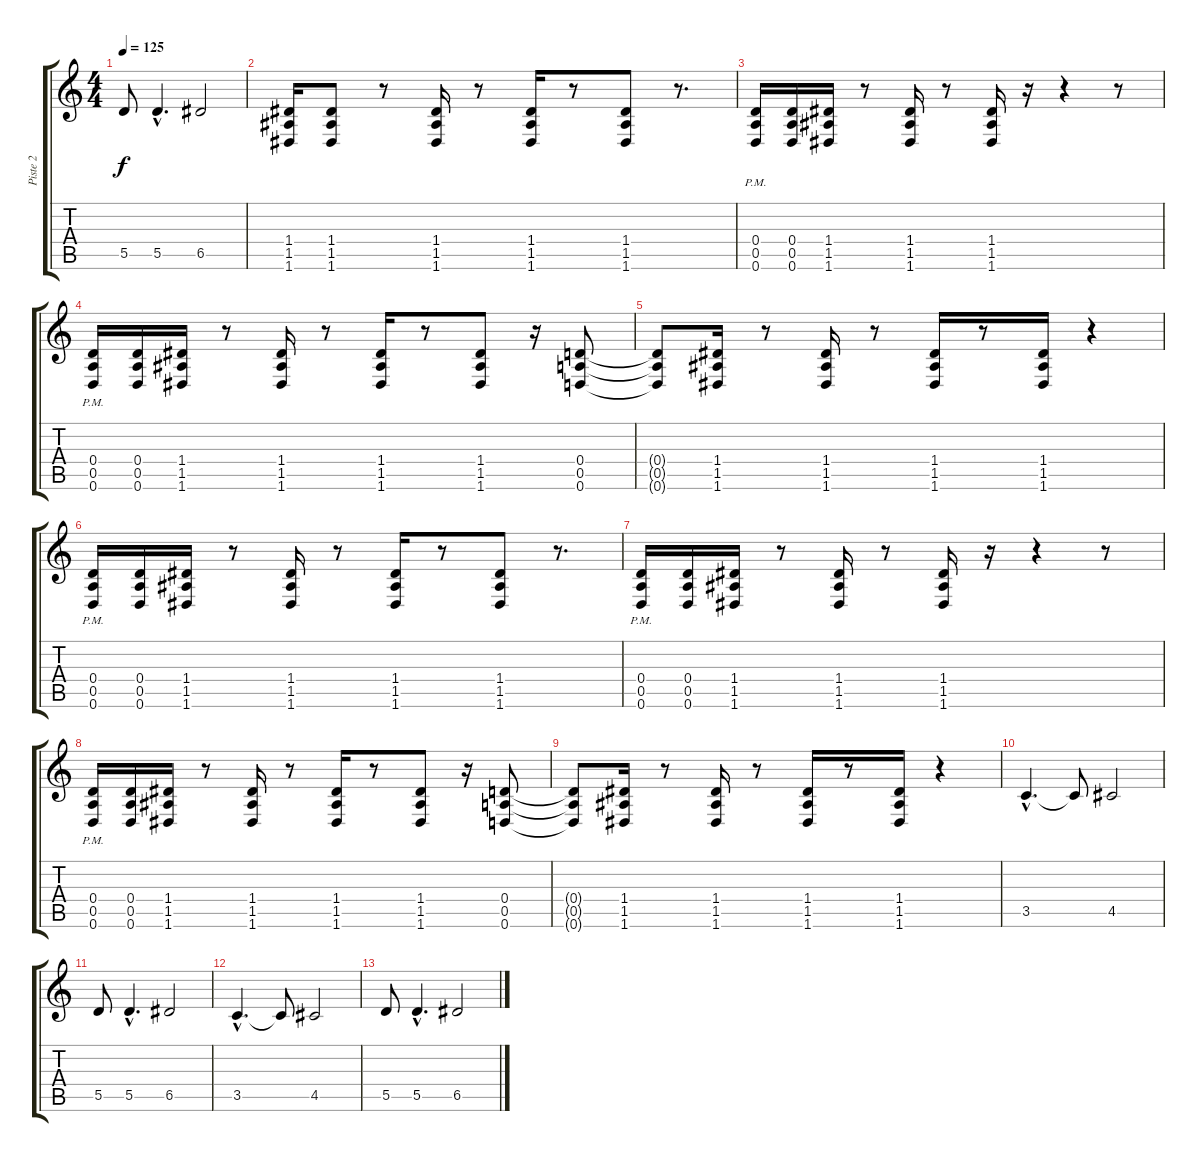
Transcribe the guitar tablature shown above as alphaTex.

\track ("Piste 2" "Piste 2") {instrument distortionguitar}
\staff {score tabs}
\tuning (E4 B3 G3 D3 A2 D2) {hide}
\ts (4 4)
\tempo 125
\clef g2
\ks c
5.5.8{dy f} 5.5{hac}.4{d} 6.5.2 |
(1.4 1.5 1.6).16{instrument distortionguitar} (1.4 1.5 1.6).8 r.8 (1.4 1.5 1.6).16 r.8 (1.4 1.5 1.6).16 r.8 (1.4 1.5 1.6).8 r.8{d} |
(0.4{pm} 0.5{pm} 0.6{pm}).16 (0.4 0.5 0.6).16 (1.4 1.5 1.6).16 r.8 (1.4 1.5 1.6).16 r.8 (1.4 1.5 1.6).16 r.16 r.4 r.8 |
(0.4{pm} 0.5{pm} 0.6{pm}).16 (0.4 0.5 0.6).16 (1.4 1.5 1.6).16 r.8 (1.4 1.5 1.6).16 r.8 (1.4 1.5 1.6).16 r.8 (1.4 1.5 1.6).8 r.16 (0.4 0.5 0.6).8 |
(0.4{t} 0.5{t} 0.6{t}).8 (1.4 1.5 1.6).16 r.8 (1.4 1.5 1.6).16 r.8 (1.4 1.5 1.6).16 r.8 (1.4 1.5 1.6).16 r.4 |
(0.4{pm} 0.5{pm} 0.6{pm}).16 (0.4 0.5 0.6).16 (1.4 1.5 1.6).16 r.8 (1.4 1.5 1.6).16 r.8 (1.4 1.5 1.6).16 r.8 (1.4 1.5 1.6).8 r.8{d} |
(0.4{pm} 0.5{pm} 0.6{pm}).16 (0.4 0.5 0.6).16 (1.4 1.5 1.6).16 r.8 (1.4 1.5 1.6).16 r.8 (1.4 1.5 1.6).16 r.16 r.4 r.8 |
(0.4{pm} 0.5{pm} 0.6{pm}).16 (0.4 0.5 0.6).16 (1.4 1.5 1.6).16 r.8 (1.4 1.5 1.6).16 r.8 (1.4 1.5 1.6).16 r.8 (1.4 1.5 1.6).8 r.16 (0.4 0.5 0.6).8 |
(0.4{t} 0.5{t} 0.6{t}).8 (1.4 1.5 1.6).16 r.8 (1.4 1.5 1.6).16 r.8 (1.4 1.5 1.6).16 r.8 (1.4 1.5 1.6).16 r.4 |
3.5{hac}.4{d instrument lead6voice} 3.5{t}.8 4.5.2 |
5.5.8 5.5{hac}.4{d} 6.5.2 |
3.5{hac}.4{d} 3.5{t}.8 4.5.2 |
5.5.8 5.5{hac}.4{d} 6.5.2
